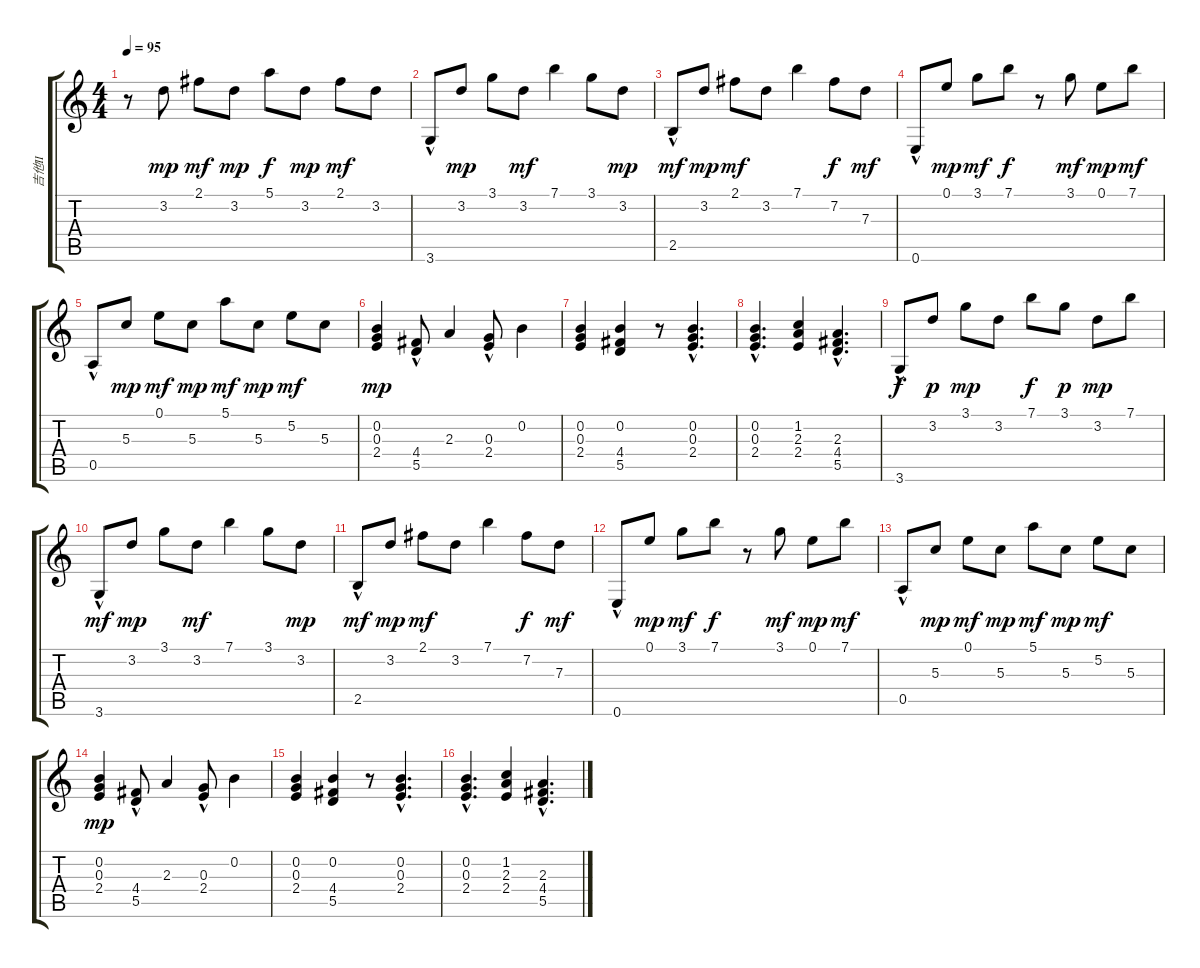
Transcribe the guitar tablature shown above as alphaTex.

\track ("吉他II" "吉他II") {instrument electricguitarclean}
\staff {score tabs}
\tuning (E4 B3 G3 D3 A2 E2) {hide}
\ts (4 4)
\tempo 95
\clef g2
\ks c
r.8{dy mp} 3.2.8 2.1.8{dy mf} 3.2.8{dy mp} 5.1.8{dy f} 3.2.8{dy mp} 2.1.8{dy mf} 3.2.8 |
3.6{hac}.8 3.2.8{dy mp} 3.1.8 3.2.8{dy mf} 7.1.4 3.1.8 3.2.8{dy mp} |
2.5{hac}.8{dy mf} 3.2.8{dy mp} 2.1.8{dy mf} 3.2.8 7.1.4 7.2.8{dy f} 7.3.8{dy mf} |
0.6{hac}.8 0.1.8{dy mp} 3.1.8{dy mf} 7.1.8{dy f} r.8 3.1.8{dy mf} 0.1.8{dy mp} 7.1.8{dy mf} |
0.5{hac}.8 5.3.8{dy mp} 0.1.8{dy mf} 5.3.8{dy mp} 5.1.8{dy mf} 5.3.8{dy mp} 5.2.8{dy mf} 5.3.8 |
(0.2 0.3 2.4).4{dy mp} (4.4{hac} 5.5{hac}).8 2.3.4 (0.3{hac} 2.4).8 0.2.4 |
(0.2 0.3 2.4).4 (0.2 4.4 5.5).4 r.8 (0.2{hac} 0.3{hac} 2.4{hac}).4{d} |
(0.2{hac} 0.3{hac} 2.4{hac}).4{d} (1.2 2.3 2.4).4 (2.3{hac} 4.4{hac} 5.5{hac}).4{d} |
3.6{hac}.8{dy f} 3.2.8{dy p} 3.1.8{dy mp} 3.2.8 7.1.8{dy f} 3.1.8{dy p} 3.2.8{dy mp} 7.1.8 |
3.6{hac}.8{dy mf} 3.2.8{dy mp} 3.1.8 3.2.8{dy mf} 7.1.4 3.1.8 3.2.8{dy mp} |
2.5{hac}.8{dy mf} 3.2.8{dy mp} 2.1.8{dy mf} 3.2.8 7.1.4 7.2.8{dy f} 7.3.8{dy mf} |
0.6{hac}.8 0.1.8{dy mp} 3.1.8{dy mf} 7.1.8{dy f} r.8 3.1.8{dy mf} 0.1.8{dy mp} 7.1.8{dy mf} |
0.5{hac}.8 5.3.8{dy mp} 0.1.8{dy mf} 5.3.8{dy mp} 5.1.8{dy mf} 5.3.8{dy mp} 5.2.8{dy mf} 5.3.8 |
(0.2 0.3 2.4).4{dy mp} (4.4{hac} 5.5{hac}).8 2.3.4 (0.3{hac} 2.4).8 0.2.4 |
(0.2 0.3 2.4).4 (0.2 4.4 5.5).4 r.8 (0.2{hac} 0.3{hac} 2.4{hac}).4{d} |
(0.2{hac} 0.3{hac} 2.4{hac}).4{d} (1.2 2.3 2.4).4 (2.3{hac} 4.4{hac} 5.5{hac}).4{d}
